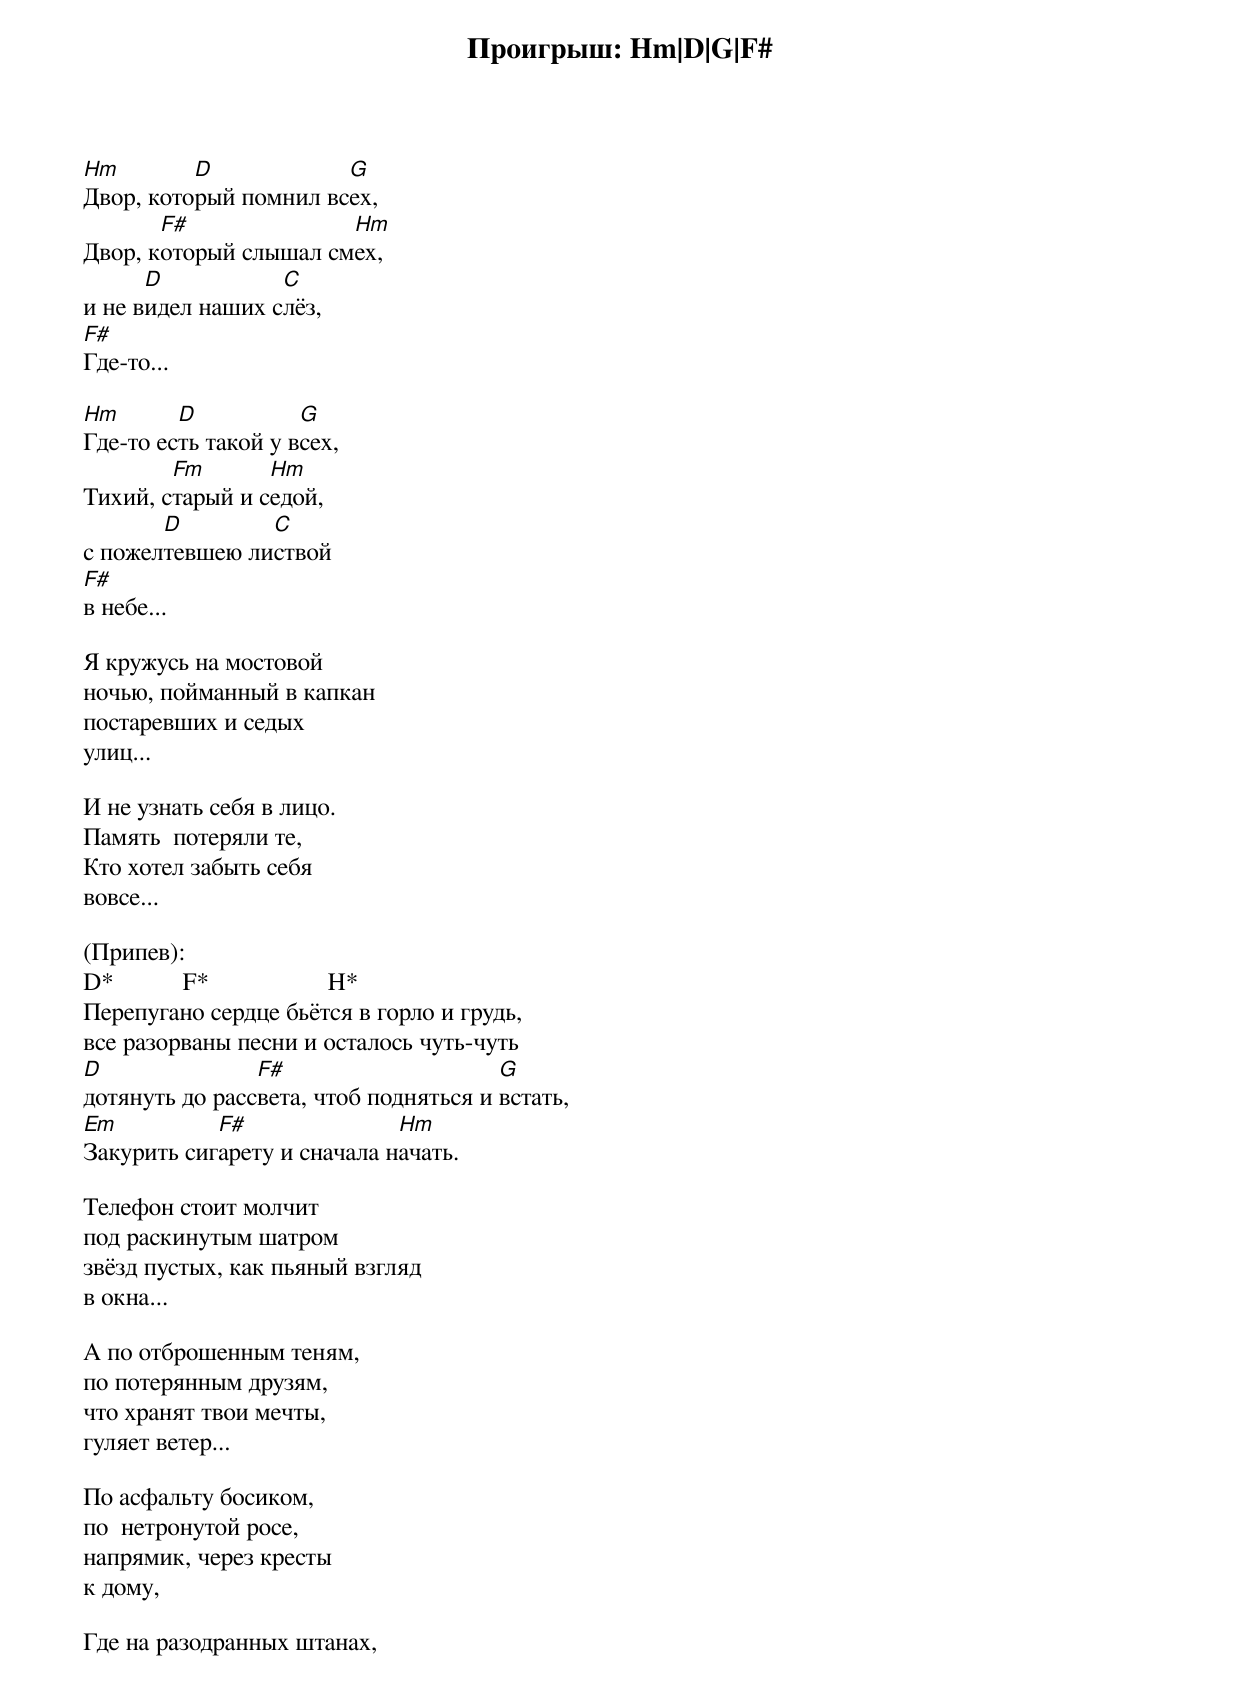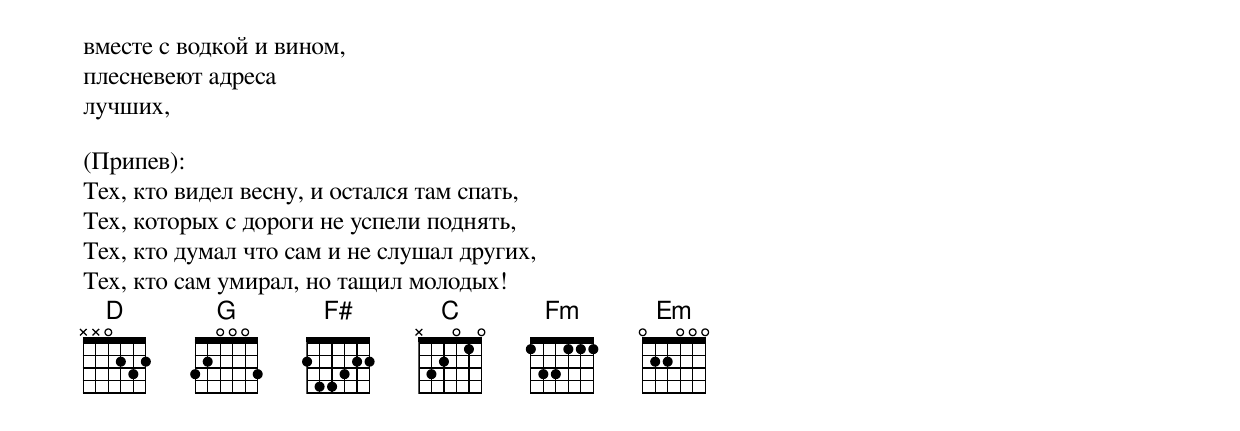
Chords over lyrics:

Проигрыш: Hm|D|G|F#

Hm        D            G
Двор, который помнил всех,
       F#              Hm
Двор, который слышал смех,
      D           C
и не видел наших слёз,
F#
Где-то...

Hm       D           G
Где-то есть такой у всех,
        Fm       Hm
Тихий, старый и седой,
       D        C
с пожелтевшею листвой
F#
в небе...

Я кружусь на мостовой
ночью, пойманный в капкан
постаревших и седых
улиц...

И не узнать себя в лицо.
Память  потеряли те,
Кто хотел забыть себя
вовсе...

(Припев):
D*           F*                   H*
Перепугано сердце бьётся в горло и грудь,
все разорваны песни и осталось чуть-чуть
D               F#                     G
дотянуть до рассвета, чтоб подняться и встать,
Em          F#               Hm
Закурить сигарету и сначала начать.

Телефон стоит молчит
под раскинутым шатром
звёзд пустых, как пьяный взгляд
в окна...

А по отброшенным теням,
по потерянным друзям,
что хранят твои мечты,
гуляет ветер...

По асфальту босиком,
по  нетронутой росе,
напрямик, через кресты
к дому,

Где на разодранных штанах,
вместе с водкой и вином,
плесневеют адреса
лучших,

(Припев):
Тех, кто видел весну, и остался там спать,
Тех, которых с дороги не успели поднять,
Тех, кто думал что сам и не слушал других,
Тех, кто сам умирал, но тащил молодых!
